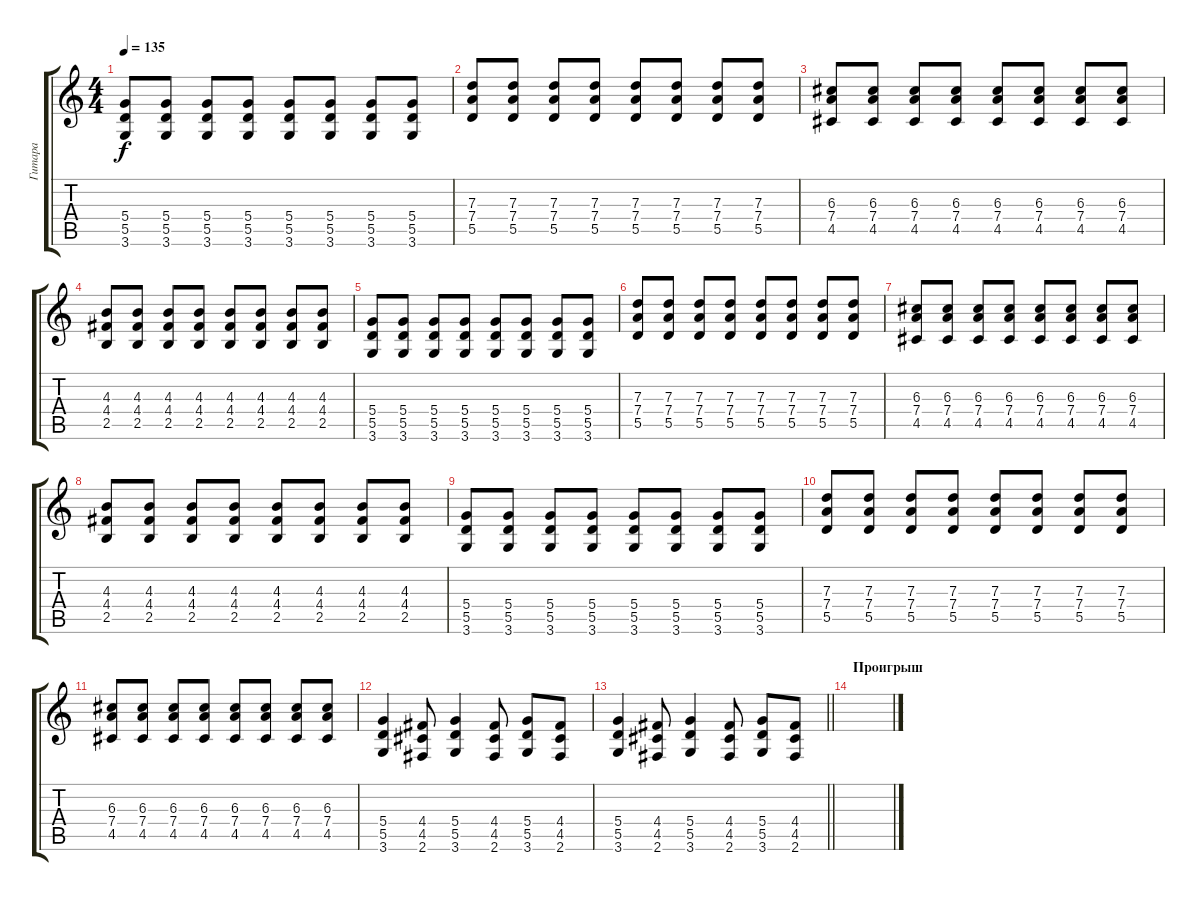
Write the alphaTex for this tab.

\track ("Гитара" "Гитара") {instrument distortionguitar}
\staff {score tabs}
\tuning (E4 B3 G3 D3 A2 E2) {hide}
\ts (4 4)
\tempo 135
\clef g2
\ks c
(5.4 5.5 3.6).8{dy f} (5.4 5.5 3.6).8 (5.4 5.5 3.6).8 (5.4 5.5 3.6).8 (5.4 5.5 3.6).8 (5.4 5.5 3.6).8 (5.4 5.5 3.6).8 (5.4 5.5 3.6).8 |
(7.3 7.4 5.5).8 (7.3 7.4 5.5).8 (7.3 7.4 5.5).8 (7.3 7.4 5.5).8 (7.3 7.4 5.5).8 (7.3 7.4 5.5).8 (7.3 7.4 5.5).8 (7.3 7.4 5.5).8 |
(6.3 7.4 4.5).8 (6.3 7.4 4.5).8 (6.3 7.4 4.5).8 (6.3 7.4 4.5).8 (6.3 7.4 4.5).8 (6.3 7.4 4.5).8 (6.3 7.4 4.5).8 (6.3 7.4 4.5).8 |
(4.3 4.4 2.5).8 (4.3 4.4 2.5).8 (4.3 4.4 2.5).8 (4.3 4.4 2.5).8 (4.3 4.4 2.5).8 (4.3 4.4 2.5).8 (4.3 4.4 2.5).8 (4.3 4.4 2.5).8 |
(5.4 5.5 3.6).8 (5.4 5.5 3.6).8 (5.4 5.5 3.6).8 (5.4 5.5 3.6).8 (5.4 5.5 3.6).8 (5.4 5.5 3.6).8 (5.4 5.5 3.6).8 (5.4 5.5 3.6).8 |
(7.3 7.4 5.5).8 (7.3 7.4 5.5).8 (7.3 7.4 5.5).8 (7.3 7.4 5.5).8 (7.3 7.4 5.5).8 (7.3 7.4 5.5).8 (7.3 7.4 5.5).8 (7.3 7.4 5.5).8 |
(6.3 7.4 4.5).8 (6.3 7.4 4.5).8 (6.3 7.4 4.5).8 (6.3 7.4 4.5).8 (6.3 7.4 4.5).8 (6.3 7.4 4.5).8 (6.3 7.4 4.5).8 (6.3 7.4 4.5).8 |
(4.3 4.4 2.5).8 (4.3 4.4 2.5).8 (4.3 4.4 2.5).8 (4.3 4.4 2.5).8 (4.3 4.4 2.5).8 (4.3 4.4 2.5).8 (4.3 4.4 2.5).8 (4.3 4.4 2.5).8 |
(5.4 5.5 3.6).8 (5.4 5.5 3.6).8 (5.4 5.5 3.6).8 (5.4 5.5 3.6).8 (5.4 5.5 3.6).8 (5.4 5.5 3.6).8 (5.4 5.5 3.6).8 (5.4 5.5 3.6).8 |
(7.3 7.4 5.5).8 (7.3 7.4 5.5).8 (7.3 7.4 5.5).8 (7.3 7.4 5.5).8 (7.3 7.4 5.5).8 (7.3 7.4 5.5).8 (7.3 7.4 5.5).8 (7.3 7.4 5.5).8 |
(6.3 7.4 4.5).8 (6.3 7.4 4.5).8 (6.3 7.4 4.5).8 (6.3 7.4 4.5).8 (6.3 7.4 4.5).8 (6.3 7.4 4.5).8 (6.3 7.4 4.5).8 (6.3 7.4 4.5).8 |
(5.4 5.5 3.6).4 (4.4 4.5 2.6).8 (5.4 5.5 3.6).4 (4.4 4.5 2.6).8 (5.4 5.5 3.6).8 (4.4 4.5 2.6).8 |
\barLineRight lightlight
(5.4 5.5 3.6).4 (4.4 4.5 2.6).8 (5.4 5.5 3.6).4 (4.4 4.5 2.6).8 (5.4 5.5 3.6).8 (4.4 4.5 2.6).8 |
\section ("" "Проигрыш")
